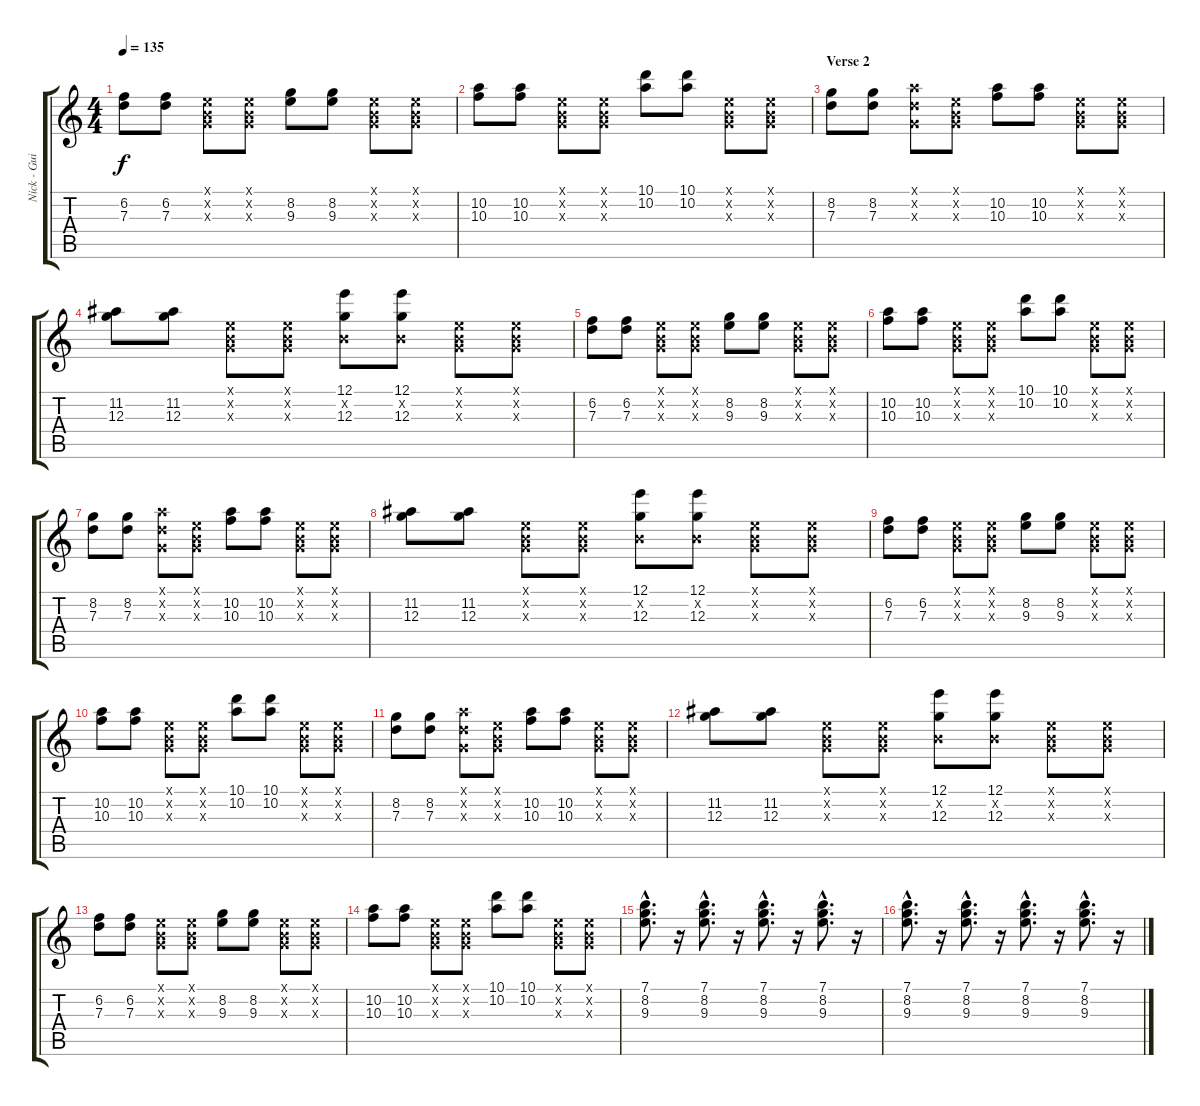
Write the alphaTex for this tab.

\track ("Nick - Guitar" "Nick - Gui") {instrument distortionguitar}
\staff {score tabs}
\tuning (E4 B3 G3 D3 A2 E2) {hide}
\ts (4 4)
\tempo 135
\clef g2
\ks c
(6.2 7.3).8{dy f} (6.2 7.3).8 (0.1{x} 0.2{x} 0.3{x}).8 (0.1{x} 0.2{x} 0.3{x}).8 (8.2 9.3).8 (8.2 9.3).8 (0.1{x} 0.2{x} 0.3{x}).8 (0.1{x} 0.2{x} 0.3{x}).8 |
(10.2 10.3).8 (10.2 10.3).8 (0.1{x} 0.2{x} 0.3{x}).8 (0.1{x} 0.2{x} 0.3{x}).8 (10.1 10.2).8 (10.1 10.2).8 (0.1{x} 0.2{x} 0.3{x}).8 (0.1{x} 0.2{x} 0.3{x}).8 |
\section ("" "Verse 2")
(8.2 7.3).8 (8.2 7.3).8 (5.1{x} 3.2{x} 0.3{x}).8 (0.1{x} 0.2{x} 0.3{x}).8 (10.2 10.3).8 (10.2 10.3).8 (0.1{x} 0.2{x} 0.3{x}).8 (0.1{x} 0.2{x} 0.3{x}).8 |
(11.2 12.3).8 (11.2 12.3).8 (0.1{x} 0.2{x} 0.3{x}).8 (0.1{x} 0.2{x} 0.3{x}).8 (12.1 0.2{x} 12.3).8 (12.1 0.2{x} 12.3).8 (0.1{x} 0.2{x} 0.3{x}).8 (0.1{x} 0.2{x} 0.3{x}).8 |
(6.2 7.3).8 (6.2 7.3).8 (0.1{x} 0.2{x} 0.3{x}).8 (0.1{x} 0.2{x} 0.3{x}).8 (8.2 9.3).8 (8.2 9.3).8 (0.1{x} 0.2{x} 0.3{x}).8 (0.1{x} 0.2{x} 0.3{x}).8 |
(10.2 10.3).8 (10.2 10.3).8 (0.1{x} 0.2{x} 0.3{x}).8 (0.1{x} 0.2{x} 0.3{x}).8 (10.1 10.2).8 (10.1 10.2).8 (0.1{x} 0.2{x} 0.3{x}).8 (0.1{x} 0.2{x} 0.3{x}).8 |
(8.2 7.3).8 (8.2 7.3).8 (5.1{x} 3.2{x} 0.3{x}).8 (0.1{x} 0.2{x} 0.3{x}).8 (10.2 10.3).8 (10.2 10.3).8 (0.1{x} 0.2{x} 0.3{x}).8 (0.1{x} 0.2{x} 0.3{x}).8 |
(11.2 12.3).8 (11.2 12.3).8 (0.1{x} 0.2{x} 0.3{x}).8 (0.1{x} 0.2{x} 0.3{x}).8 (12.1 0.2{x} 12.3).8 (12.1 0.2{x} 12.3).8 (0.1{x} 0.2{x} 0.3{x}).8 (0.1{x} 0.2{x} 0.3{x}).8 |
(6.2 7.3).8 (6.2 7.3).8 (0.1{x} 0.2{x} 0.3{x}).8 (0.1{x} 0.2{x} 0.3{x}).8 (8.2 9.3).8 (8.2 9.3).8 (0.1{x} 0.2{x} 0.3{x}).8 (0.1{x} 0.2{x} 0.3{x}).8 |
(10.2 10.3).8 (10.2 10.3).8 (0.1{x} 0.2{x} 0.3{x}).8 (0.1{x} 0.2{x} 0.3{x}).8 (10.1 10.2).8 (10.1 10.2).8 (0.1{x} 0.2{x} 0.3{x}).8 (0.1{x} 0.2{x} 0.3{x}).8 |
(8.2 7.3).8 (8.2 7.3).8 (5.1{x} 3.2{x} 0.3{x}).8 (0.1{x} 0.2{x} 0.3{x}).8 (10.2 10.3).8 (10.2 10.3).8 (0.1{x} 0.2{x} 0.3{x}).8 (0.1{x} 0.2{x} 0.3{x}).8 |
(11.2 12.3).8 (11.2 12.3).8 (0.1{x} 0.2{x} 0.3{x}).8 (0.1{x} 0.2{x} 0.3{x}).8 (12.1 0.2{x} 12.3).8 (12.1 0.2{x} 12.3).8 (0.1{x} 0.2{x} 0.3{x}).8 (0.1{x} 0.2{x} 0.3{x}).8 |
(6.2 7.3).8 (6.2 7.3).8 (0.1{x} 0.2{x} 0.3{x}).8 (0.1{x} 0.2{x} 0.3{x}).8 (8.2 9.3).8 (8.2 9.3).8 (0.1{x} 0.2{x} 0.3{x}).8 (0.1{x} 0.2{x} 0.3{x}).8 |
(10.2 10.3).8 (10.2 10.3).8 (0.1{x} 0.2{x} 0.3{x}).8 (0.1{x} 0.2{x} 0.3{x}).8 (10.1 10.2).8 (10.1 10.2).8 (0.1{x} 0.2{x} 0.3{x}).8 (0.1{x} 0.2{x} 0.3{x}).8 |
(7.1{hac} 8.2{hac} 9.3{hac}).8{d} r.16 (7.1{hac} 8.2{hac} 9.3{hac}).8{d} r.16 (7.1{hac} 8.2{hac} 9.3{hac}).8{d} r.16 (7.1{hac} 8.2{hac} 9.3{hac}).8{d} r.16 |
(7.1{hac} 8.2{hac} 9.3{hac}).8{d} r.16 (7.1{hac} 8.2{hac} 9.3{hac}).8{d} r.16 (7.1{hac} 8.2{hac} 9.3{hac}).8{d} r.16 (7.1{hac} 8.2{hac} 9.3{hac}).8{d} r.16
